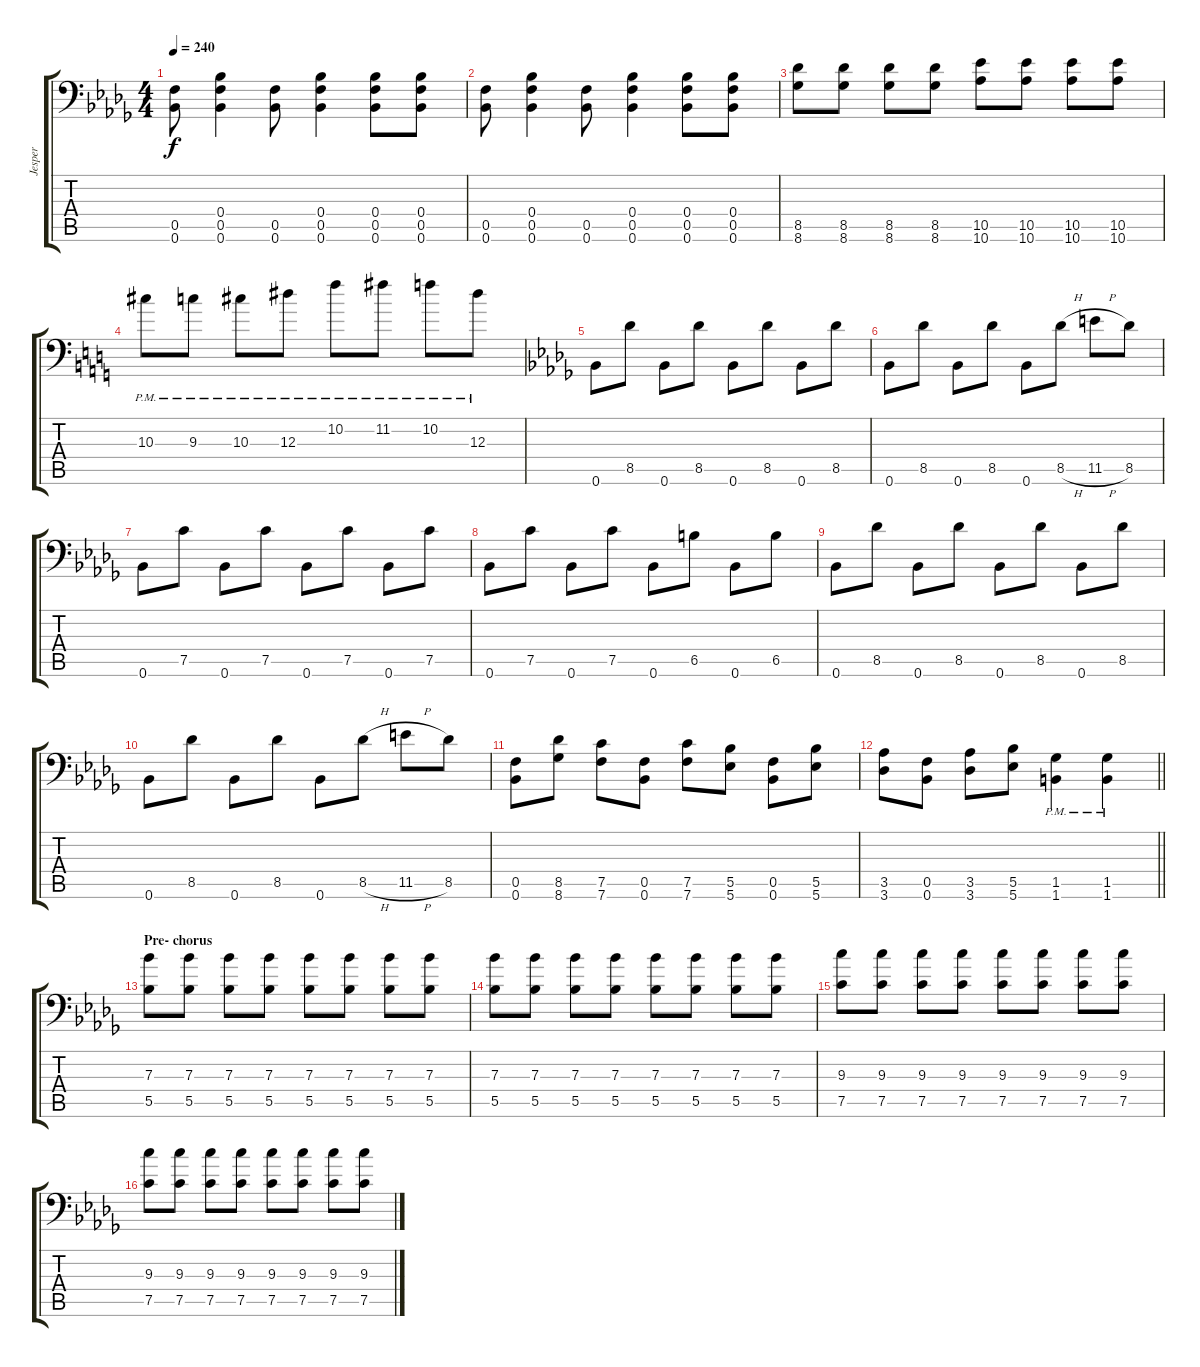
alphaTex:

\track ("Jesper" "Jesper") {instrument distortionguitar}
\staff {score tabs}
\tuning (C4 G3 Eb3 Bb2 F2 Bb1) {hide}
\ts (4 4)
\tempo 240
\clef f4
\ks bbminor
(0.5 0.6).8{dy f} (0.4 0.5 0.6).4 (0.5 0.6).8 (0.4 0.5 0.6).4 (0.4 0.5 0.6).8 (0.4 0.5 0.6).8 |
(0.5 0.6).8 (0.4 0.5 0.6).4 (0.5 0.6).8 (0.4 0.5 0.6).4 (0.4 0.5 0.6).8 (0.4 0.5 0.6).8 |
(8.5 8.6).8 (8.5 8.6).8 (8.5 8.6).8 (8.5 8.6).8 (10.5 10.6).8 (10.5 10.6).8 (10.5 10.6).8 (10.5 10.6).8 |
\ks c
10.3{pm}.8 9.3{pm}.8 10.3{pm}.8 12.3{pm}.8 10.2{pm}.8 11.2{pm}.8 10.2{pm}.8 12.3{pm}.8 |
\ks bbminor
0.6.8 8.5.8 0.6.8 8.5.8 0.6.8 8.5.8 0.6.8 8.5.8 |
0.6.8 8.5.8 0.6.8 8.5.8 0.6.8 8.5{h}.8 11.5{h}.8 8.5.8 |
0.6.8 7.5.8 0.6.8 7.5.8 0.6.8 7.5.8 0.6.8 7.5.8 |
0.6.8 7.5.8 0.6.8 7.5.8 0.6.8 6.5.8 0.6.8 6.5.8 |
0.6.8 8.5.8 0.6.8 8.5.8 0.6.8 8.5.8 0.6.8 8.5.8 |
0.6.8 8.5.8 0.6.8 8.5.8 0.6.8 8.5{h}.8 11.5{h}.8 8.5.8 |
(0.5 0.6).8 (8.5 8.6).8 (7.5 7.6).8 (0.5 0.6).8 (7.5 7.6).8 (5.5 5.6).8 (0.5 0.6).8 (5.5 5.6).8 |
\barLineRight lightlight
(3.5 3.6).8 (0.5 0.6).8 (3.5 3.6).8 (5.5 5.6).8 (1.5{pm} 1.6{pm}).4 (1.5{pm} 1.6{pm}).4 |
\section ("" "Pre- chorus")
(7.3 5.5).8 (7.3 5.5).8 (7.3 5.5).8 (7.3 5.5).8 (7.3 5.5).8 (7.3 5.5).8 (7.3 5.5).8 (7.3 5.5).8 |
(7.3 5.5).8 (7.3 5.5).8 (7.3 5.5).8 (7.3 5.5).8 (7.3 5.5).8 (7.3 5.5).8 (7.3 5.5).8 (7.3 5.5).8 |
(9.3 7.5).8 (9.3 7.5).8 (9.3 7.5).8 (9.3 7.5).8 (9.3 7.5).8 (9.3 7.5).8 (9.3 7.5).8 (9.3 7.5).8 |
(9.3 7.5).8 (9.3 7.5).8 (9.3 7.5).8 (9.3 7.5).8 (9.3 7.5).8 (9.3 7.5).8 (9.3 7.5).8 (9.3 7.5).8
